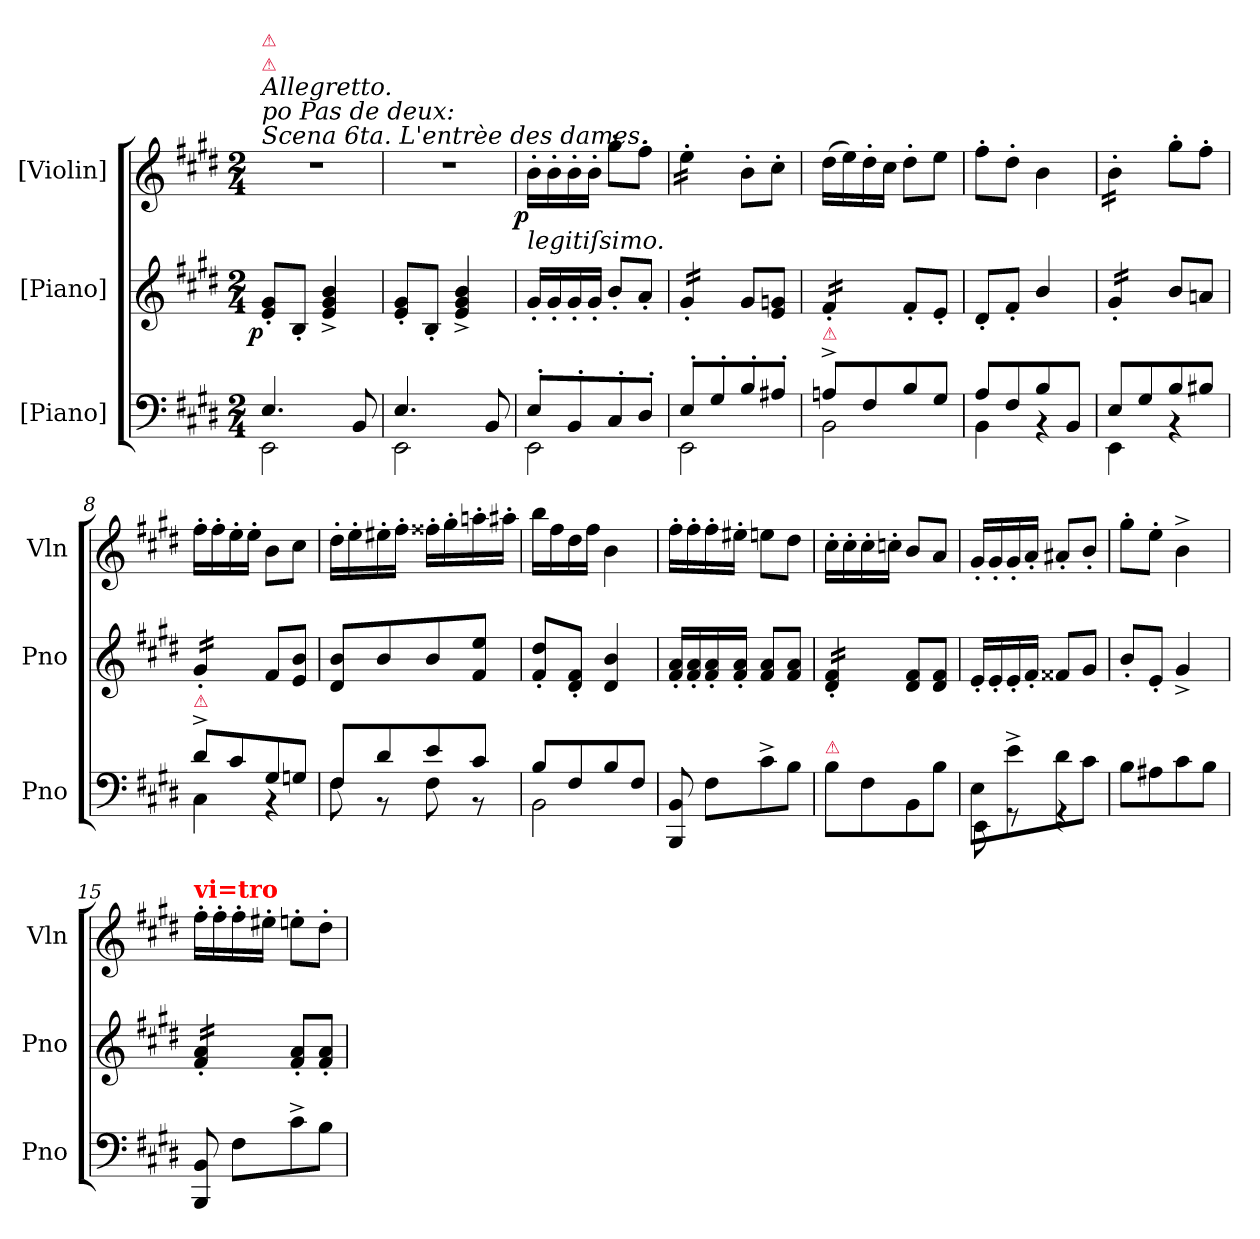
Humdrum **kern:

**kern	**kern	**dynam	**kern	**dynam
*part3	*part2	*part2	*part1	*part1
*staff3	*staff2	*staff2	*staff1	*staff1
*I"[Piano]	*I"[Piano]	*	*I"[Violin]	*
*I'Pno	*I'Pno	*	*I'Vln	*
*clefF4	*clefG2	*	*clefG2	*
*k[f#c#g#d#]	*k[f#c#g#d#]	*	*k[f#c#g#d#]	*
*M2/4	*M2/4	*	*M2/4	*
=1	=1	=1	=1	=1
*^	*	*	*	*
!	!	!	!	!LO:TX:a:i:t=Scena 6ta. L'entrèe des dames.	!
!	!	!	!	!LO:TX:a:i:t=po Pas de deux&colon;	!
!	!	!	!	!LO:TX:a:i:t=Allegretto.	!
!	!	!	!	!LO:TX:a:color=crimson:t=⚠	!
!	!	!	!	!LO:TX:a:color=crimson:t=⚠	!
!	!	!	!LO:DY:b:rj	!	!
4.E/	2EE\	8e'</ 8g#'</L	p	2r	.
.	.	8B'</J	.	.	.
.	.	4e^</ 4g#^</ 4b^</	.	.	.
8BB/	.	.	.	.	.
=2	=2	=2	=2	=2	=2
4.E/	2EE\	8e'</ 8g#'</L	.	2r	.
.	.	8B'</J	.	.	.
.	.	4e^</ 4g#^</ 4b^</	.	.	.
8BB/	.	.	.	.	.
=3	=3	=3	=3	=3	=3
!	!	!	!	!LO:TX:b:i:t=legitiſsimo.	!
!	!	!	!	!	!LO:DY:b:rj
8E'</L	2EE\	16g#'</LL	.	16b'>\LL	p.
.	.	16g#'</	.	16b'>\	.
8BB'</	.	16g#'</	.	16b'>\	.
.	.	16g#'</JJ	.	16b'>\JJ	.
8C#'</	.	8b'</L	.	8gg#'>\L	.
8D#'</J	.	8a'</J	.	8ff#'>\J	.
=4	=4	=4	=4	=4	=4
!	!	!	!	!LO:TX:a:color=crimson:t=⚠	!
!	!	!LO:TX:a:color=crimson:t=⚠	!	!	!
*	*	*tremolo	*	*	*
*	*	*	*	*tremolo	*
8E'</L	2EE\	16g#'</LL	.	16ee'>\LL	.
.	.	16g#'</	.	16ee'>\	.
8G#'</	.	16g#'</	.	16ee'>\	.
.	.	16g#'</JJ	.	16ee'>\JJ	.
*	*	*	*	*Xtremolo	*
*	*	*Xtremolo	*	*	*
8B'</	.	8g#/L	.	8b'>\L	.
8A#X'</J	.	8e/ 8gn/J	.	8cc#'>\J	.
=5	=5	=5	=5	=5	=5
!	!	!LO:TX:a:color=crimson:t=⚠	!	!	!
!LO:TX:a:color=crimson:t=⚠	!	!	!	!	!
*	*	*tremolo	*	*	*
8An^</L	2BB\	16f#'</LL	.	(>16dd#\LL	.
.	.	16f#'</	.	16ee\)	.
8F#/	.	16f#'</	.	16dd#'>\	.
.	.	16f#'</JJ	.	16cc#\JJ	.
*	*	*Xtremolo	*	*	*
8B/	.	8f#'</L	.	8dd#'>\L	.
8G#/J	.	8e'</J	.	8ee\J	.
=6	=6	=6	=6	=6	=6
8A/L	4BB\	8d#'</L	.	8ff#'>\L	.
8F#/	.	8f#'</J	.	8dd#'>\J	.
8B/	4rBB	4b/	.	4b\	.
8BB/J	.	.	.	.	.
=7	=7	=7	=7	=7	=7
!	!	!	!	!LO:TX:a:color=crimson:t=⚠	!
!	!	!LO:TX:a:color=crimson:t=⚠	!	!	!
*	*	*tremolo	*	*	*
*	*	*	*	*tremolo	*
8E/L	4EE\	16g#'</LL	.	16b'>\LL	.
.	.	16g#'</	.	16b'>\	.
8G#/	.	16g#'</	.	16b'>\	.
.	.	16g#'</JJ	.	16b'>\JJ	.
*	*	*	*	*Xtremolo	*
*	*	*Xtremolo	*	*	*
8B/	4rBB	8b/L	.	8gg#'>\L	.
8B#X/J	.	8an/J	.	8ff#'>\J	.
=8	=8	=8	=8	=8	=8
!	!	!LO:TX:a:color=crimson:t=⚠	!	!	!
!LO:TX:a:color=crimson:t=⚠	!	!	!	!	!
*	*	*tremolo	*	*	*
8d#^</L	4C#\	16g#'</LL	.	16ff#'>\LL	.
.	.	16g#'</	.	16ff#'>\	.
8c#/	.	16g#'</	.	16ee'>\	.
.	.	16g#'</JJ	.	16ee'>\JJ	.
*	*	*Xtremolo	*	*	*
8G#/	4rBB	8f#/L	.	8b\L	.
8Gn/J	.	8e/ 8b/J	.	8cc#\J	.
=9	=9	=9	=9	=9	=9
8F#/L	8F#\	8d#/ 8b/L	.	16dd#'>\LL	.
.	.	.	.	16ee'>\	.
8d#/	8r	8b/	.	16ee#X'>\	.
.	.	.	.	16ff#'>\JJ	.
8e/	8F#\	8b/	.	16ff##X'>\LL	.
.	.	.	.	16gg#'>\	.
8c#/J	8r	8f#/ 8ee/J	.	16aan'>\	.
.	.	.	.	16aa#X'>\JJ	.
=10	=10	=10	=10	=10	=10
8B/L	2BB\	8f#'</ 8dd#'</L	.	16bb\LL	.
.	.	.	.	16ff#\	.
8F#/	.	8d#'</ 8f#'</J	.	16dd#\	.
.	.	.	.	16ff#\JJ	.
8B/	.	4d#/ 4b/	.	4b\	.
8F#/J	.	.	.	.	.
*v	*v	*	*	*	*
=11	=11	=11	=11	=11
8BBB/ 8BB/	16f#'</ 16a'</LL	.	16ff#'>\LL	.
.	16f#'</ 16a'</	.	16ff#'>\	.
8F#\L	16f#'</ 16a'</	.	16ff#'>\	.
.	16f#'</ 16a'</JJ	.	16ee#X'>\JJ	.
8c#^>\	8f#/ 8a/L	.	8een\L	.
8B\J	8f#/ 8a/J	.	8dd#\J	.
=12	=12	=12	=12	=12
!	!LO:TX:a:color=crimson:t=⚠	!	!	!
!LO:TX:a:color=crimson:t=⚠	!	!	!	!
*	*tremolo	*	*	*
8B\L	16d#'</ 16f#'</LL	.	16cc#'>\LL	.
.	16d#'</ 16f#'</	.	16cc#'>\	.
8F#\	16d#'</ 16f#'</	.	16cc#'>\	.
.	16d#'</ 16f#'</JJ	.	16ccn'>\JJ	.
*	*Xtremolo	*	*	*
8BB/	8d#/ 8f#/L	.	8b/L	.
8B\J	8d#/ 8f#/J	.	8a/J	.
=13	=13	=13	=13	=13
*^	*	*	*	*
8E\L	8EE\	16e'</LL	.	16g#'</LL	.
.	.	16e'</	.	16g#'</	.
8e^>\	8rGG	16e'</	.	16g#'</	.
.	.	16f#'</JJ	.	16a'</JJ	.
8d#\	4rGG	8f##X/L	.	8a#X'</L	.
8c#\J	.	8g#/J	.	8b'</J	.
*v	*v	*	*	*	*
=14	=14	=14	=14	=14
8B\L	8b'</L	.	8gg#'>\L	.
8A#X\	8e'</J	.	8ee'>\J	.
8c#\	4g#^</	.	4b^>\	.
8B\J	.	.	.	.
=15	=15	=15	=15	=15
!	!	!	!LO:TX:a:B:color=red:t=vi=tro	!
!	!LO:TX:a:B:color=red:t==de	!	!	!
!	!LO:TX:a:color=crimson:t=⚠	!	!	!
*	*tremolo	*	*	*
8BBB/ 8BB/	16f#'</ 16a'</LL	.	16ff#'>\LL	.
.	16f#'</ 16a'</	.	16ff#'>\	.
8F#\L	16f#'</ 16a'</	.	16ff#'>\	.
.	16f#'</ 16a'</JJ	.	16ee#X'>\JJ	.
*	*Xtremolo	*	*	*
8c#^>\	8f#'</ 8a'</L	.	8een'>\L	.
8B\J	8f#'</ 8a'</J	.	8dd#'>\J	.
=	=	=	=	=
*-	*-	*-	*-	*-
